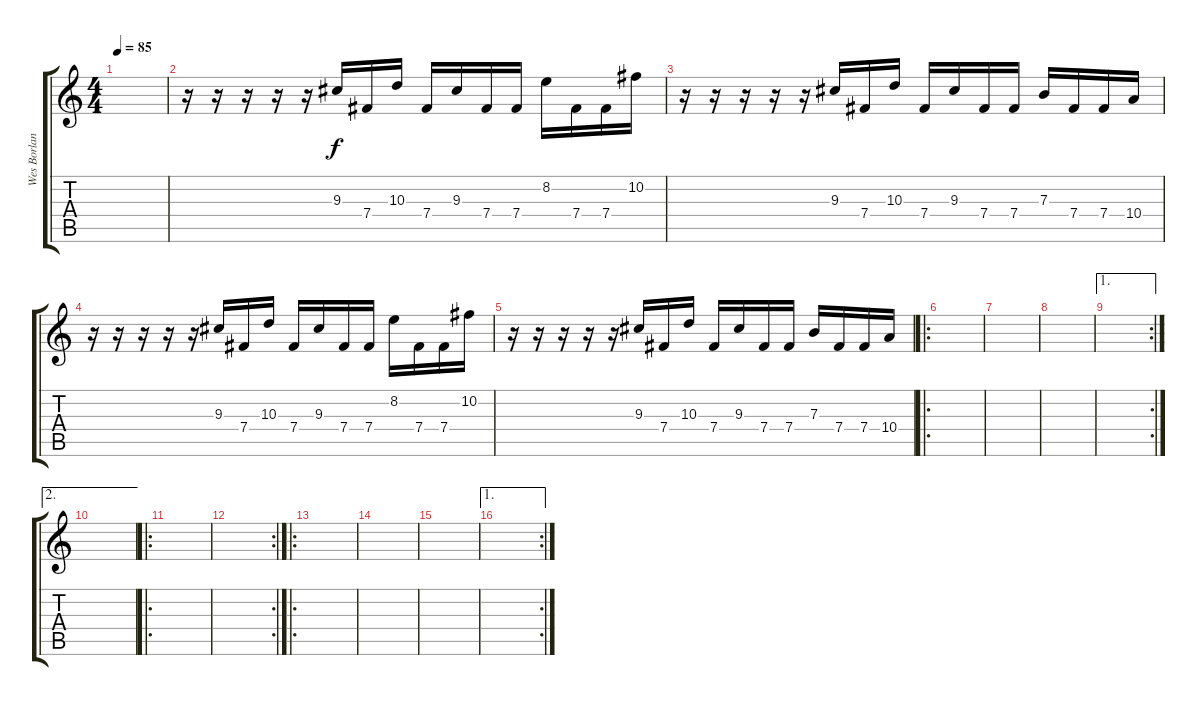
\track ("Wes Borland 2" "Wes Borlan") {instrument distortionguitar}
\staff {score tabs}
\tuning (Db4 Ab3 E3 B2 Gb2 Db2) {hide}
\ts (4 4)
\tempo 85
\clef g2
\ks c
|
r.16 r.16 r.16 r.16 r.16 9.3.16 7.4.16 10.3.16 7.4.16 9.3.16 7.4.16 7.4.16 8.2.16 7.4.16 7.4.16 10.2.16 |
r.16 r.16 r.16 r.16 r.16 9.3.16 7.4.16 10.3.16 7.4.16 9.3.16 7.4.16 7.4.16 7.3.16 7.4.16 7.4.16 10.4.16 |
r.16 r.16 r.16 r.16 r.16 9.3.16 7.4.16 10.3.16 7.4.16 9.3.16 7.4.16 7.4.16 8.2.16 7.4.16 7.4.16 10.2.16 |
r.16 r.16 r.16 r.16 r.16 9.3.16{txt ""} 7.4.16 10.3.16 7.4.16 9.3.16 7.4.16 7.4.16 7.3.16 7.4.16 7.4.16 10.4.16 |
\ro
|
|
|
\ae 1
\rc 2
|
\ae 2
|
\ro
|
\rc 2
|
\ro
|
|
|
\ae 1
\rc 2
